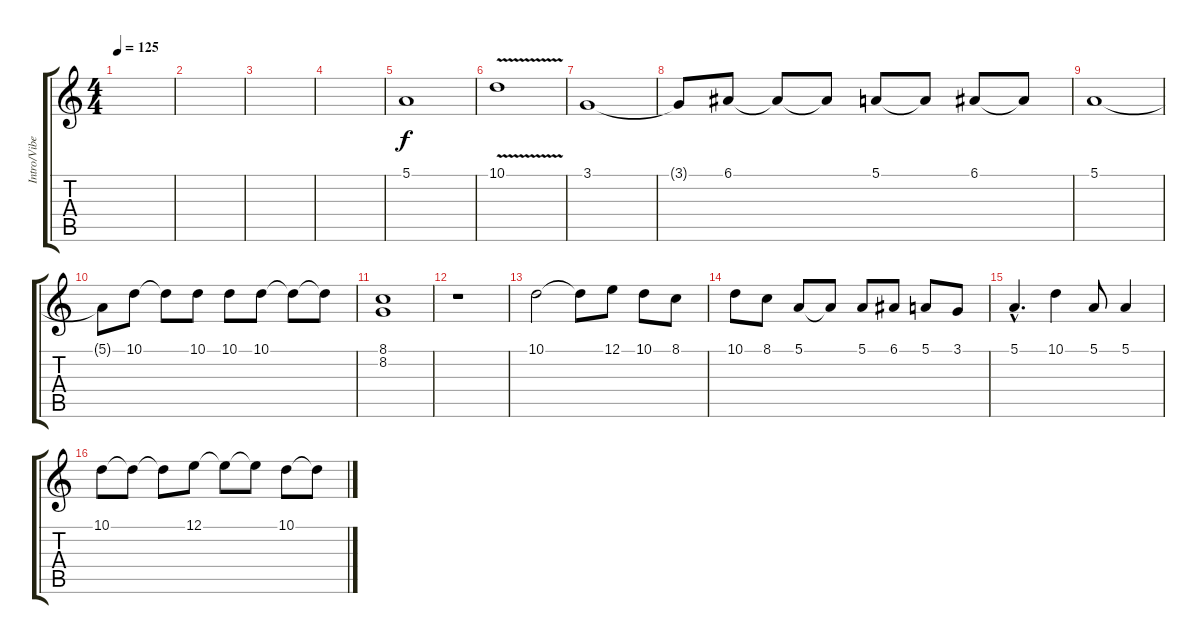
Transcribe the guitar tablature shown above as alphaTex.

\track ("Intro/Vibeke" "Intro/Vibe") {instrument flute}
\staff {score tabs}
\tuning (E4 B3 G3 D3 A2 E2) {hide}
\ts (4 4)
\tempo 125
\clef g2
\ks c
|
|
|
|
5.1.1 |
10.1{v}.1 |
3.1.1 |
3.1{t}.8 6.1.8 6.1{t}.8 6.1{t}.8 5.1.8 5.1{t}.8 6.1.8 6.1{t}.8 |
5.1.1 |
5.1{t}.8 10.1.8 10.1{t}.8 10.1.8 10.1.8 10.1.8 10.1{t}.8 10.1{t}.8 |
(8.1 8.2).1 |
r.1 |
10.1.2 10.1{t}.8 12.1.8 10.1.8 8.1.8 |
10.1.8 8.1.8 5.1.8 5.1{t}.8 5.1.8 6.1.8 5.1.8 3.1.8 |
5.1{hac}.4{d} 10.1.4 5.1.8 5.1.4 |
10.1.8 10.1{t}.8 10.1{t}.8 12.1.8 12.1{t}.8 12.1{t}.8 10.1.8 10.1{t}.8
